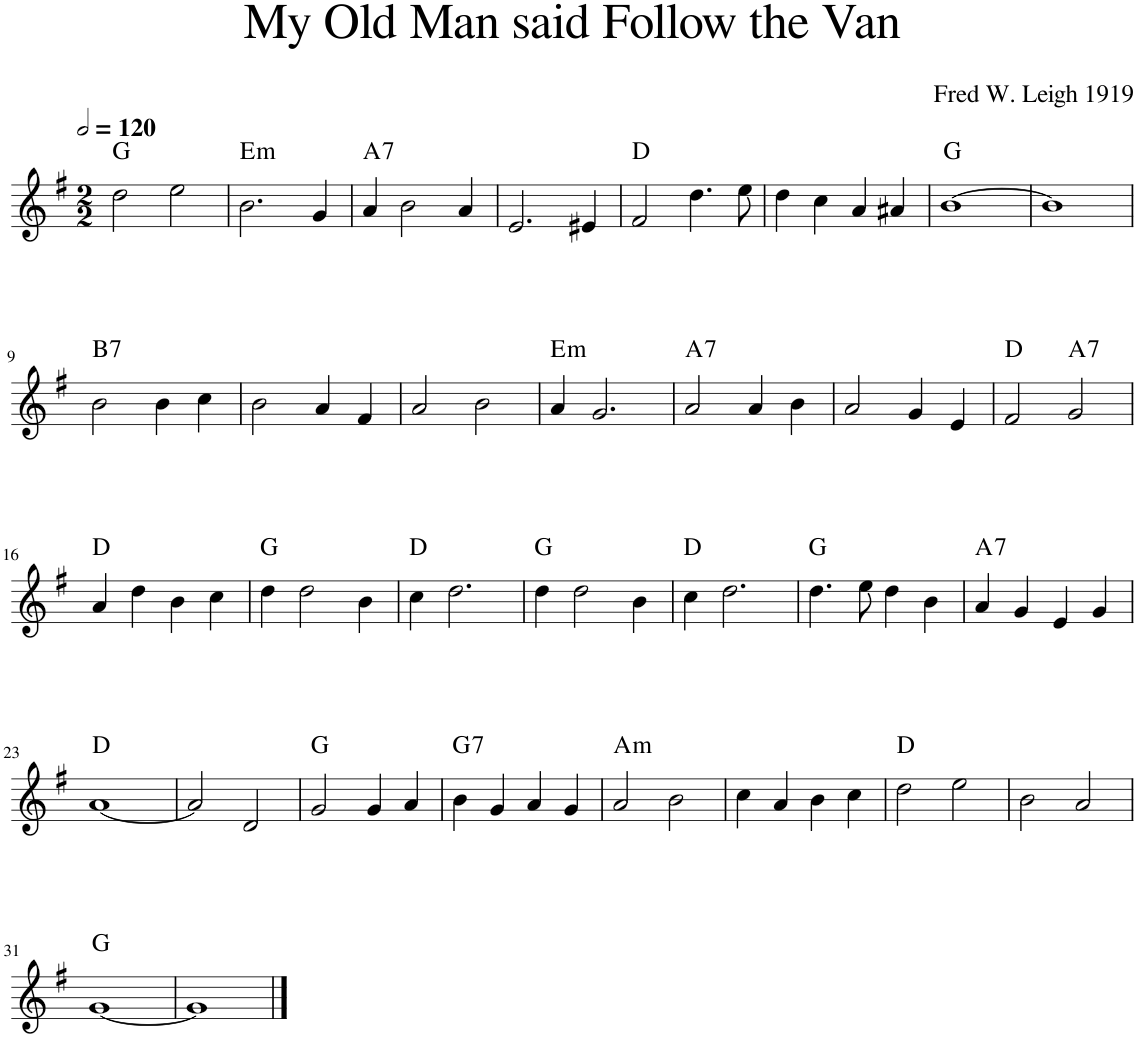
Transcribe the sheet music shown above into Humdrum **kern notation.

**kern	**harte
*part1	*part1
*staff1	*
*I"Piano	*
*I'Pno	*
*clefG2	*
*k[f#]	*
*G:	*
*M2/2	*
*MM240	*
=1	=1
2dd\	G:maj
2ee\	.
=2	=2
!	!LO:H:kt=m
2.b\	E:min
4g/	.
=3	=3
!	!LO:H:kt=7
4a/	A:7
2b\	.
4a/	.
=4	=4
2.e/	.
4e#X/	.
=5	=5
2f#/	D:maj
4.dd\	.
8ee\	.
=6	=6
4dd\	.
4cc\	.
4a/	.
4a#X/	.
=7	=7
[1b	G:maj
=8	=8
1b]	.
!!LO:LB:g=z
=9	=9
!	!LO:H:kt=7
2b\	B:7
4b\	.
4cc\	.
=10	=10
2b\	.
4a/	.
4f#/	.
=11	=11
2a/	.
2b\	.
=12	=12
!	!LO:H:kt=m
4a/	E:min
2.g/	.
=13	=13
!	!LO:H:kt=7
2a/	A:7
4a/	.
4b\	.
=14	=14
2a/	.
4g/	.
4e/	.
=15	=15
2f#/	D:maj
!	!LO:H:kt=7
2g/	A:7
!!LO:LB:g=z
=16	=16
4a/	D:maj
4dd\	.
4b\	.
4cc\	.
=17	=17
4dd\	G:maj
2dd\	.
4b\	.
=18	=18
4cc\	D:maj
2.dd\	.
=19	=19
4dd\	G:maj
2dd\	.
4b\	.
=20	=20
4cc\	D:maj
2.dd\	.
=21	=21
4.dd\	G:maj
8ee\	.
4dd\	.
4b\	.
=22	=22
!	!LO:H:kt=7
4a/	A:7
4g/	.
4e/	.
4g/	.
!!LO:LB:g=z
=23	=23
[1a	D:maj
=24	=24
2a/]	.
2d/	.
=25	=25
2g/	G:maj
4g/	.
4a/	.
=26	=26
!	!LO:H:kt=7
4b\	G:7
4g/	.
4a/	.
4g/	.
=27	=27
!	!LO:H:kt=m
2a/	A:min
2b\	.
=28	=28
4cc\	.
4a/	.
4b\	.
4cc\	.
=29	=29
2dd\	D:maj
2ee\	.
=30	=30
2b\	.
2a/	.
!!LO:LB:g=z
=31	=31
[1g	G:maj
=32	=32
1g]	.
==	==
*-	*-
